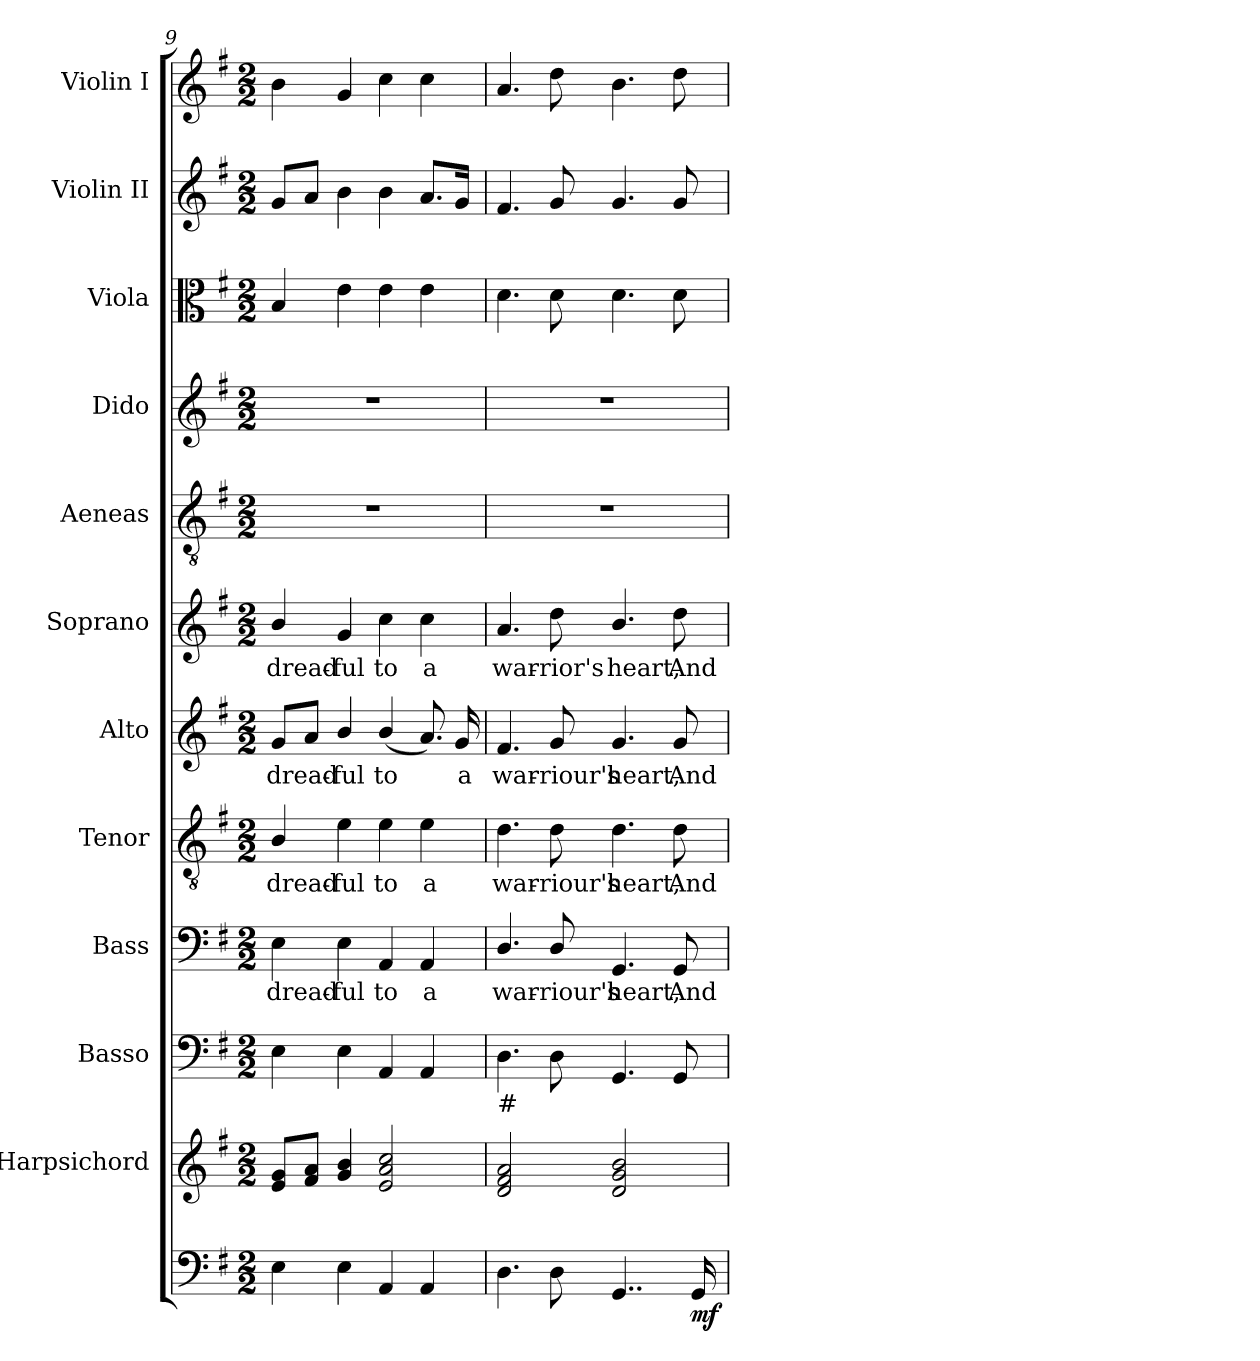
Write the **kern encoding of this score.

**kern	**dynam	**kern	**kern	**kern	**text	**kern	**text	**kern	**text	**kern	**text	**kern	**kern	**kern	**kern	**kern
*part12	*part12	*part11	*part10	*part9	*part9	*part8	*part8	*part7	*part7	*part6	*part6	*part5	*part4	*part3	*part2	*part1
*staff12	*staff12	*staff11	*staff10	*staff9	*staff9	*staff8	*staff8	*staff7	*staff7	*staff6	*staff6	*staff5	*staff4	*staff3	*staff2	*staff1
*	*	*I"Harpsichord	*I"Basso	*I"Bass	*	*I"Tenor	*	*I"Alto	*	*I"Soprano	*	*I"Aeneas	*I"Dido	*I"Viola	*I"Violin II	*I"Violin I
*	*	*	*	*I'B.	*	*I'T.	*	*I'A.	*	*I'S.	*	*	*	*I'Viola	*I'Vln. II	*I'Vln. I
!!LO:PB:g=z
*clefF4	*	*clefG2	*clefF4	*clefF4	*	*clefGv2	*	*clefG2	*	*clefG2	*	*clefGv2	*clefG2	*clefC3	*clefG2	*clefG2
*	*	*	*	*	*	*ITrd7c12	*	*	*	*	*	*ITrd7c12	*	*	*	*
*k[f#]	*	*k[f#]	*k[f#]	*k[f#]	*	*k[f#]	*	*k[f#]	*	*k[f#]	*	*k[f#]	*k[f#]	*k[f#]	*k[f#]	*k[f#]
*G:	*	*G:	*G:	*G:	*	*G:	*	*G:	*	*G:	*	*G:	*G:	*G:	*G:	*G:
*M2/2	*	*M2/2	*M2/2	*M2/2	*	*M2/2	*	*M2/2	*	*M2/2	*	*M2/2	*M2/2	*M2/2	*M2/2	*M2/2
=9	=9	=9	=9	=9	=9	=9	=9	=9	=9	=9	=9	=9	=9	=9	=9	=9
!	!	!	!	!	!LO:LY:b:color=#000000	!	!	!	!	!	!	!	!	!	!	!
!	!	!	!	!	!	!	!LO:LY:b:color=#000000	!	!	!	!	!	!	!	!	!
!	!	!	!	!	!	!	!	!	!LO:LY:b:color=#000000	!	!	!	!	!	!	!
!	!	!	!	!	!	!	!	!	!	!	!LO:LY:b:color=#000000	!	!	!	!	!
4Ei\	.	8ei/ 8giL	4Ei\	4Ei\	dread-	4BBi/	dread-	8gi/L	dread-	4bi/	dread-	1r	1r	4Bi/	8gi/L	4bi\
.	.	8f#i/ 8aiJ	.	.	.	.	.	8ai/J	.	.	.	.	.	.	8ai/J	.
!	!	!	!	!	!LO:LY:b:color=#000000	!	!	!	!	!	!	!	!	!	!	!
!	!	!	!	!	!	!	!LO:LY:b:color=#000000	!	!	!	!	!	!	!	!	!
!	!	!	!	!	!	!	!	!	!LO:LY:b:color=#000000	!	!	!	!	!	!	!
!	!	!	!	!	!	!	!	!	!	!	!LO:LY:b:color=#000000	!	!	!	!	!
4Ei\	.	4gi/ 4bi	4Ei\	4Ei\	-ful	4Ei\	-ful	4bi/	-ful	4gi/	-ful	.	.	4ei\	4bi\	4gi/
!	!	!	!	!	!LO:LY:b:color=#000000	!	!	!	!	!	!	!	!	!	!	!
!	!	!	!	!	!	!	!LO:LY:b:color=#000000	!	!	!	!	!	!	!	!	!
!	!	!	!	!	!	!	!	!	!LO:LY:b:color=#000000	!	!	!	!	!	!	!
!	!	!	!	!	!	!	!	!	!	!	!LO:LY:b:color=#000000	!	!	!	!	!
4AAi/	.	2ei/ 2ai 2cci	4AAi/	4AAi/	to	4Ei\	to	(4bi/	to	4cci\	to	.	.	4ei\	4bi\	4cci\
!	!	!	!	!	!LO:LY:b:color=#000000	!	!	!	!	!	!	!	!	!	!	!
!	!	!	!	!	!	!	!LO:LY:b:color=#000000	!	!	!	!	!	!	!	!	!
!	!	!	!	!	!	!	!	!	!	!	!LO:LY:b:color=#000000	!	!	!	!	!
4AAi/	.	.	4AAi/	4AAi/	a	4Ei\	a	8.ai/)	.	4cci\	a	.	.	4ei\	8.ai/L	4cci\
!	!	!	!	!	!	!	!	!	!LO:LY:b:color=#000000	!	!	!	!	!	!	!
.	.	.	.	.	.	.	.	16gi/	a	.	.	.	.	.	16gi/Jk	.
=10	=10	=10	=10	=10	=10	=10	=10	=10	=10	=10	=10	=10	=10	=10	=10	=10
!	!	!	!	!	!LO:LY:b:color=#000000	!	!	!	!	!	!	!	!	!	!	!
!	!	!	!	!	!	!	!LO:LY:b:color=#000000	!	!	!	!	!	!	!	!	!
!	!	!	!	!	!	!	!	!	!LO:LY:b:color=#000000	!	!	!	!	!	!	!
!	!	!	!LO:TX:b:t=#	!	!	!	!	!	!	!	!	!	!	!	!	!
!	!	!	!	!	!	!	!	!	!	!	!LO:LY:b:color=#000000	!	!	!	!	!
4.Di\	.	2di/ 2f#i 2ai	4.Di\	4.Di/	war-	4.Di\	war-	4.f#i/	war-	4.ai/	war-	1r	1r	4.di\	4.f#i/	4.ai/
!	!	!	!	!	!LO:LY:b:color=#000000	!	!	!	!	!	!	!	!	!	!	!
!	!	!	!	!	!	!	!LO:LY:b:color=#000000	!	!	!	!	!	!	!	!	!
!	!	!	!	!	!	!	!	!	!LO:LY:b:color=#000000	!	!	!	!	!	!	!
!	!	!	!	!	!	!	!	!	!	!	!LO:LY:b:color=#000000	!	!	!	!	!
8Di\	.	.	8Di\	8Di/	-riour's	8Di\	-riour's	8gi/	-riour's	8ddi\	-rior's	.	.	8di\	8gi/	8ddi\
!	!	!	!	!	!LO:LY:b:color=#000000	!	!	!	!	!	!	!	!	!	!	!
!	!	!	!	!	!	!	!LO:LY:b:color=#000000	!	!	!	!	!	!	!	!	!
!	!	!	!	!	!	!	!	!	!LO:LY:b:color=#000000	!	!	!	!	!	!	!
!	!	!	!	!	!	!	!	!	!	!	!LO:LY:b:color=#000000	!	!	!	!	!
4..GGi/	.	2di/ 2gi 2bi	4.GGi/	4.GGi/	heart,	4.Di\	heart,	4.gi/	heart,	4.bi/	heart,	.	.	4.di\	4.gi/	4.bi\
!	!	!	!	!	!LO:LY:b:color=#000000	!	!	!	!	!	!	!	!	!	!	!
!	!	!	!	!	!	!	!LO:LY:b:color=#000000	!	!	!	!	!	!	!	!	!
!	!	!	!	!	!	!	!	!	!LO:LY:b:color=#000000	!	!	!	!	!	!	!
!	!	!	!	!	!	!	!	!	!	!	!LO:LY:b:color=#000000	!	!	!	!	!
.	.	.	8GGi/	8GGi/	And	8Di\	And	8gi/	And	8ddi\	And	.	.	8di\	8gi/	8ddi\
16GGi/	mf	.	.	.	.	.	.	.	.	.	.	.	.	.	.	.
=	=	=	=	=	=	=	=	=	=	=	=	=	=	=	=	=
*-	*-	*-	*-	*-	*-	*-	*-	*-	*-	*-	*-	*-	*-	*-	*-	*-
